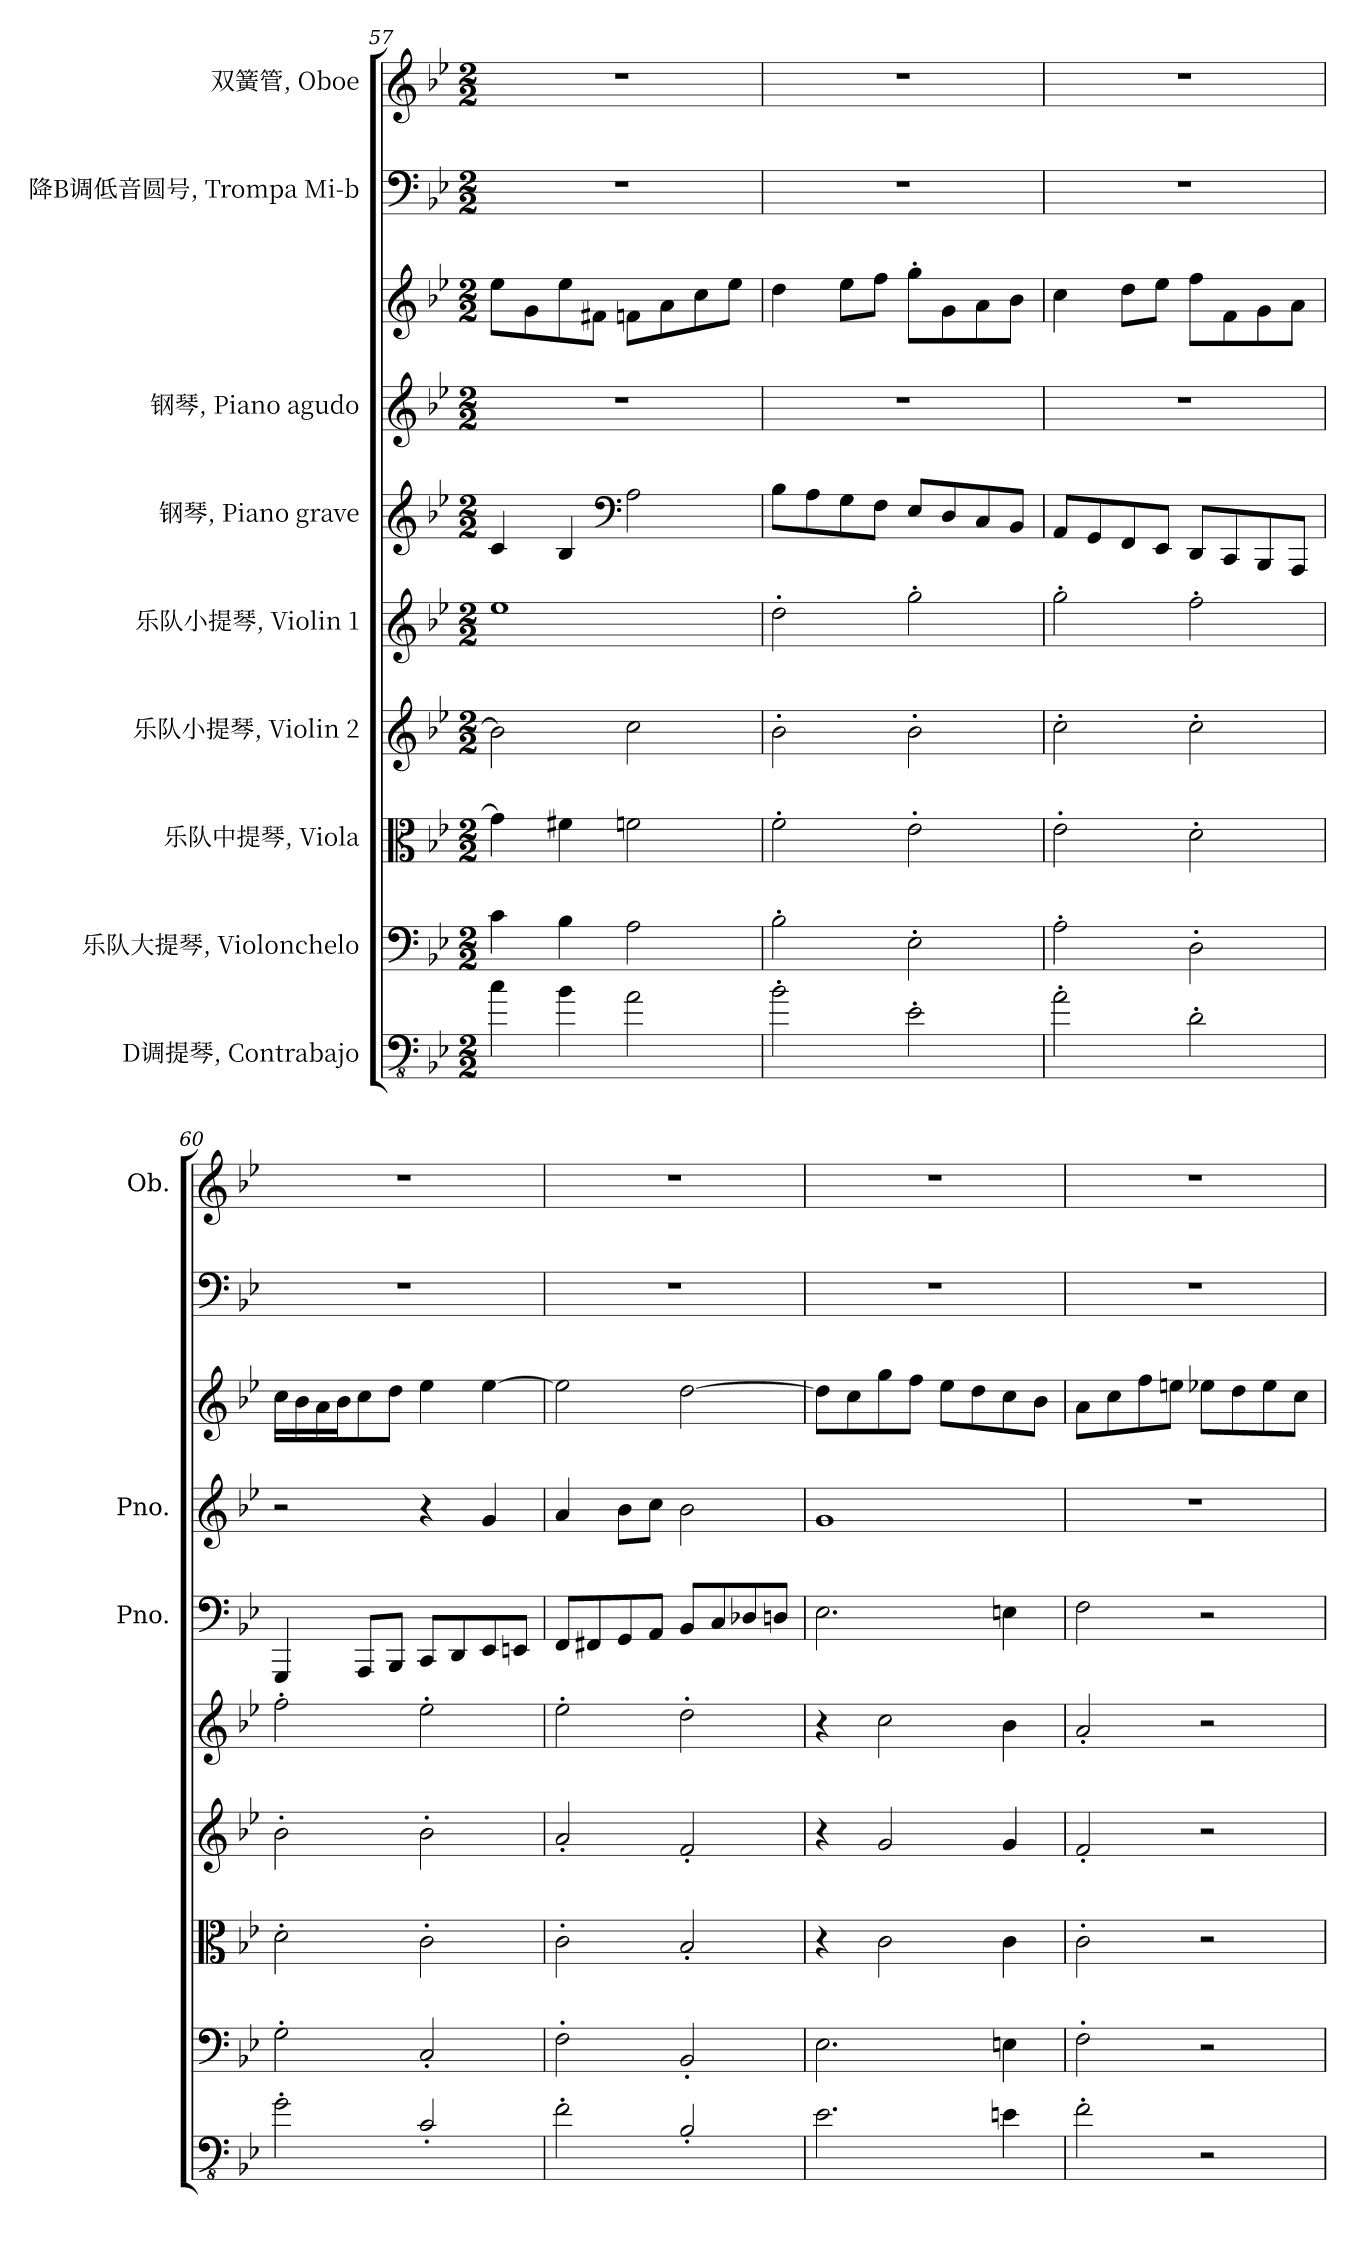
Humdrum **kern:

**kern	**kern	**kern	**kern	**kern	**kern	**kern	**kern	**kern	**kern
*part9	*part8	*part7	*part6	*part5	*part4	*part3	*part3	*part2	*part1
*staff10	*staff9	*staff8	*staff7	*staff6	*staff5	*staff4	*staff3	*staff2	*staff1
*I"D调提琴, Contrabajo	*I"乐队大提琴, Violonchelo	*I"乐队中提琴, Viola	*I"乐队小提琴, Violin 2	*I"乐队小提琴, Violin 1	*I"钢琴, Piano grave	*I"钢琴, Piano agudo	*	*I"降B调低音圆号, Trompa Mi-b	*I"双簧管, Oboe
*	*	*	*	*	*I'Pno.	*I'Pno.	*	*	*I'Ob.
!!LO:PB:g=z
*clefFv4	*clefF4	*clefC3	*clefG2	*clefG2	*clefG2	*clefG2	*clefG2	*clefF4	*clefG2
*ITrd7c12	*	*	*	*	*	*	*	*ITrd1c2	*
*k[b-e-]	*k[b-e-]	*k[b-e-]	*k[b-e-]	*k[b-e-]	*k[b-e-]	*k[b-e-]	*k[b-e-]	*k[b-e-a-d-]	*k[b-e-]
*M2/2	*M2/2	*M2/2	*M2/2	*M2/2	*M2/2	*M2/2	*M2/2	*M2/2	*M2/2
=57	=57	=57	=57	=57	=57	=57	=57	=57	=57
4C\	4c\	4g\]	2b-\]	1ee-	4c/	1r	8ee-\L	1r	1r
.	.	.	.	.	.	.	8g\	.	.
4BB-\	4B-\	4f#X\	.	.	4B-/	.	8ee-\	.	.
.	.	.	.	.	.	.	8f#X\J	.	.
*	*	*	*	*	*clefF4	*	*	*	*
2AA\	2A\	2fn\	2cc\	.	2A\	.	8fn\L	.	.
.	.	.	.	.	.	.	8a\	.	.
.	.	.	.	.	.	.	8cc\	.	.
.	.	.	.	.	.	.	8ee-\J	.	.
=58	=58	=58	=58	=58	=58	=58	=58	=58	=58
2BB-'\	2B-'\	2f'\	2b-'\	2dd'\	8B-\L	1r	4dd\	1r	1r
.	.	.	.	.	8A\	.	.	.	.
.	.	.	.	.	8G\	.	8ee-\L	.	.
.	.	.	.	.	8F\J	.	8ff\J	.	.
2EE-'\	2E-'\	2e-'\	2b-'\	2gg'\	8E-/L	.	8gg'\L	.	.
.	.	.	.	.	8D/	.	8g\	.	.
.	.	.	.	.	8C/	.	8a\	.	.
.	.	.	.	.	8BB-/J	.	8b-\J	.	.
=59	=59	=59	=59	=59	=59	=59	=59	=59	=59
*	*	*	*	*	*	*	*	*	*MM215
2AA'\	2A'\	2e-'\	2cc'\	2gg'\	8AA/L	1r	4cc\	1r	1r
.	.	.	.	.	8GG/	.	.	.	.
.	.	.	.	.	8FF/	.	8dd\L	.	.
.	.	.	.	.	8EE-/J	.	8ee-\J	.	.
2DD'\	2D'\	2d'\	2cc'\	2ff'\	8DD/L	.	8ff\L	.	.
.	.	.	.	.	8CC/	.	8f\	.	.
.	.	.	.	.	8BBB-/	.	8g\	.	.
.	.	.	.	.	8AAA/J	.	8a\J	.	.
=60	=60	=60	=60	=60	=60	=60	=60	=60	=60
*	*	*	*	*	*	*	*	*	*MM205
2GG'\	2G'\	2d'\	2b-'\	2ff'\	4GGG/	2r	16cc\LL	1r	1r
.	.	.	.	.	.	.	16b-\	.	.
.	.	.	.	.	.	.	16a\	.	.
.	.	.	.	.	.	.	16b-\J	.	.
.	.	.	.	.	8AAA/L	.	8cc\	.	.
.	.	.	.	.	8BBB-/J	.	8dd\J	.	.
2CC'/	2C'/	2c'\	2b-'\	2ee-'\	8CC/L	4r	4ee-\	.	.
.	.	.	.	.	8DD/	.	.	.	.
.	.	.	.	.	8EE-/	4g/	[4ee-\	.	.
.	.	.	.	.	8EEn/J	.	.	.	.
!!LO:PB:g=z
=61	=61	=61	=61	=61	=61	=61	=61	=61	=61
2FF'\	2F'\	2c'\	2a'/	2ee-'\	8FF/L	4a/	2ee-\]	1r	1r
.	.	.	.	.	8FF#X/	.	.	.	.
.	.	.	.	.	8GG/	8b-\L	.	.	.
.	.	.	.	.	8AA/J	8cc\J	.	.	.
2BBB-'/	2BB-'/	2B-'/	2f'/	2dd'\	8BB-/L	2b-\	[2dd\	.	.
.	.	.	.	.	8C/	.	.	.	.
.	.	.	.	.	8D-X/	.	.	.	.
.	.	.	.	.	8Dn/J	.	.	.	.
=62	=62	=62	=62	=62	=62	=62	=62	=62	=62
*	*	*	*	*	*	*	*	*	*MM225
2.EE-\	2.E-\	4r	4r	4r	2.E-\	1g	8dd\L]	1r	1r
.	.	.	.	.	.	.	8cc\	.	.
.	.	2c\	2g/	2cc\	.	.	8gg\	.	.
.	.	.	.	.	.	.	8ff\J	.	.
.	.	.	.	.	.	.	8ee-\L	.	.
.	.	.	.	.	.	.	8dd\	.	.
4EEn\	4En\	4c\	4g/	4b-\	4En\	.	8cc\	.	.
.	.	.	.	.	.	.	8b-\J	.	.
=63	=63	=63	=63	=63	=63	=63	=63	=63	=63
2FF'\	2F'\	2c'\	2f'/	2a'/	2F\	1r	8a\L	1r	1r
.	.	.	.	.	.	.	8cc\	.	.
.	.	.	.	.	.	.	8ff\	.	.
.	.	.	.	.	.	.	8een\J	.	.
2r	2r	2r	2r	2r	2r	.	8ee-X\L	.	.
.	.	.	.	.	.	.	8dd\	.	.
.	.	.	.	.	.	.	8ee-\	.	.
.	.	.	.	.	.	.	8cc\J	.	.
=	=	=	=	=	=	=	=	=	=
*-	*-	*-	*-	*-	*-	*-	*-	*-	*-
